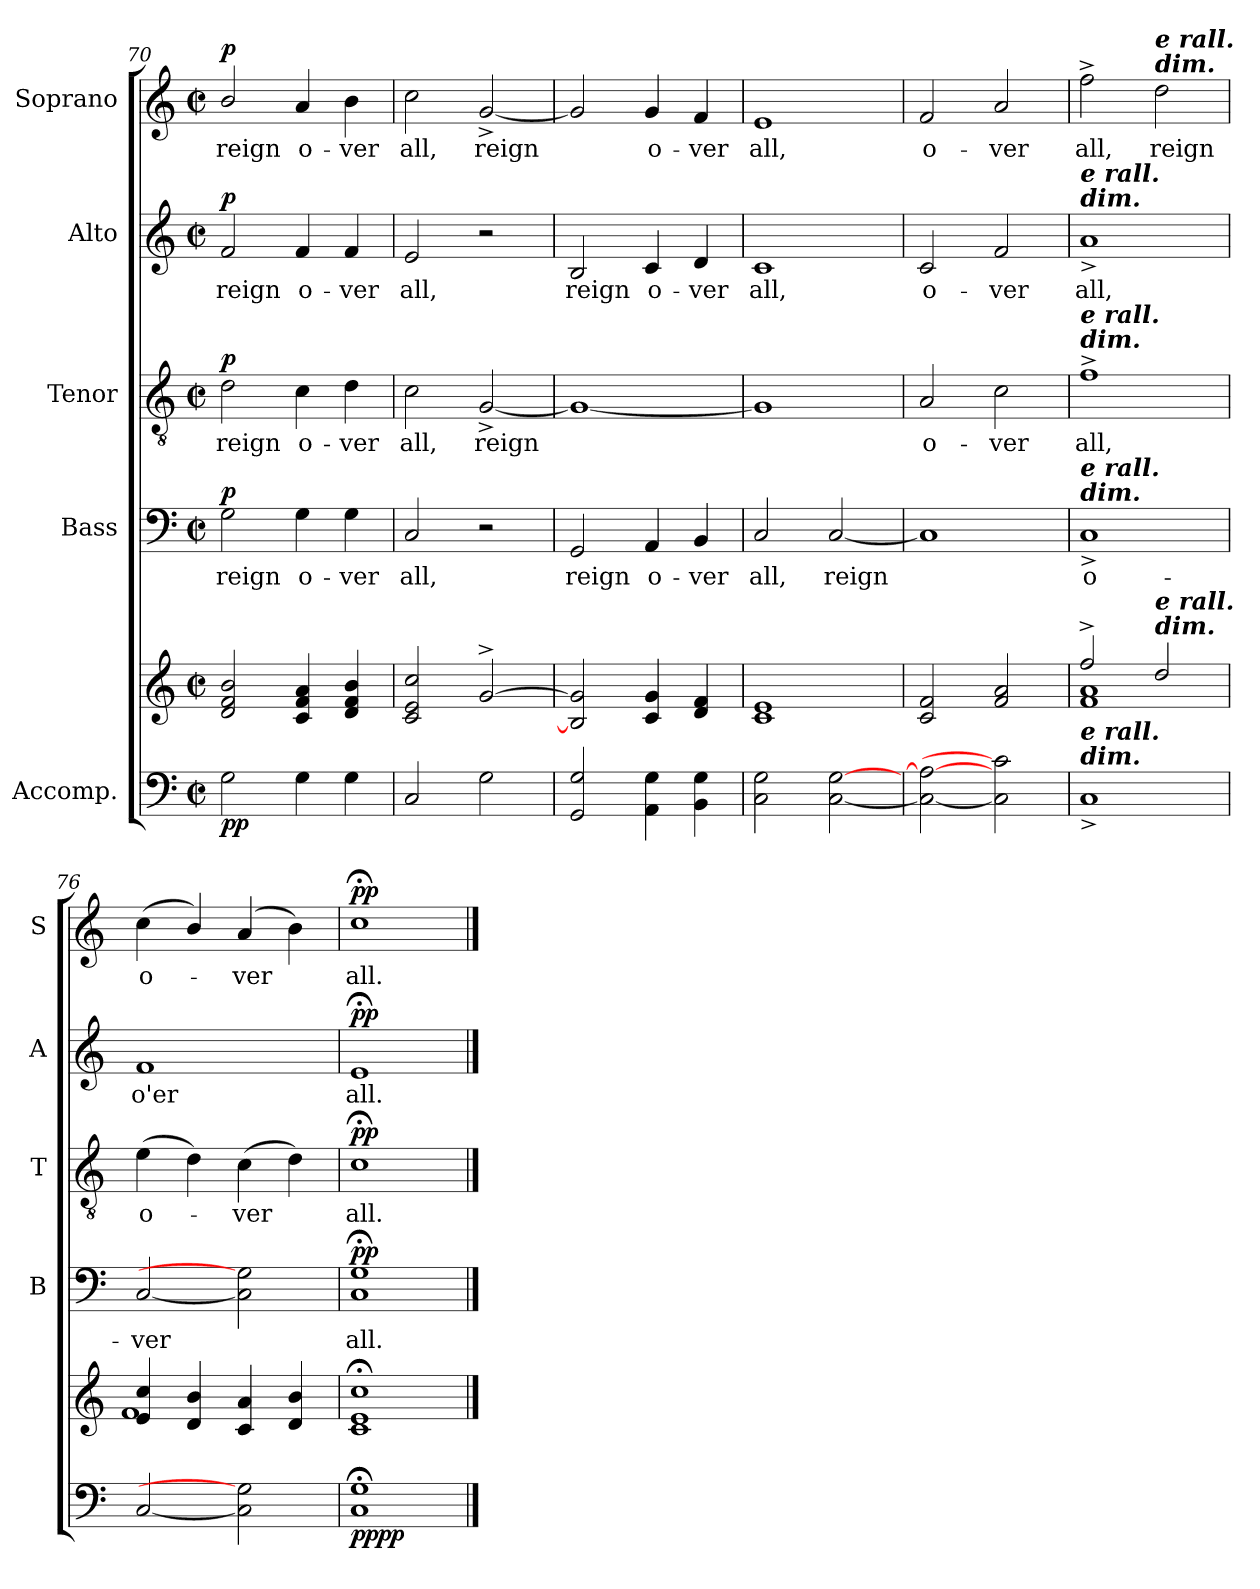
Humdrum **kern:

**kern	**kern	**dynam	**kern	**text	**dynam	**kern	**text	**dynam	**kern	**text	**dynam	**kern	**text	**dynam
*part5	*part5	*part5	*part4	*part4	*part4	*part3	*part3	*part3	*part2	*part2	*part2	*part1	*part1	*part1
*staff6	*staff5	*staff5/6	*staff4	*staff4	*staff4	*staff3	*staff3	*staff3	*staff2	*staff2	*staff2	*staff1	*staff1	*staff1
*I"Accomp.	*	*	*I"Bass	*	*	*I"Tenor	*	*	*I"Alto	*	*	*I"Soprano	*	*
*	*	*	*I'B	*	*	*I'T	*	*	*I'A	*	*	*I'S	*	*
!!LO:LB:g=z
*clefF4	*clefG2	*	*clefF4	*	*	*clefGv2	*	*	*clefG2	*	*	*clefG2	*	*
*k[]	*k[]	*	*k[]	*	*	*k[]	*	*	*k[]	*	*	*k[]	*	*
*C:	*C:	*	*C:	*	*	*C:	*	*	*C:	*	*	*C:	*	*
*M2/2	*M2/2	*	*M2/2	*	*	*M2/2	*	*	*M2/2	*	*	*M2/2	*	*
*met(c|)	*met(c|)	*	*met(c|)	*	*	*met(c|)	*	*	*met(c|)	*	*	*met(c|)	*	*
=70	=70	=70	=70	=70	=70	=70	=70	=70	=70	=70	=70	=70	=70	=70
*	*^	*	*	*	*	*	*	*	*	*	*	*	*	*
!	!	!	!LO:DY:b=2	!	!LO:LY:b	!	!	!LO:LY:b	!	!	!LO:LY:b	!	!	!LO:LY:b	!
!	!	!	!LO:DY:n=1:b	!	!	!LO:DY:b	!	!	!LO:DY:b	!	!	!LO:DY:b	!	!	!LO:DY:b
2G	2d/ 2f/ 2b/	1ryy	p p	2G	reign	p	2d	reign	p	2f	reign	p	2b/	reign	p
!	!	!	!	!	!LO:LY:b	!	!	!LO:LY:b	!	!	!LO:LY:b	!	!	!LO:LY:b	!
4G	4c 4f 4a	.	.	4G	o-	.	4c	o-	.	4f	o-	.	4a	o-	.
!	!	!	!	!	!LO:LY:b	!	!	!LO:LY:b	!	!	!LO:LY:b	!	!	!LO:LY:b	!
4G	4d 4f 4b	.	.	4G	-ver	.	4d	-ver	.	4f	-ver	.	4b	-ver	.
=71	=71	=71	=71	=71	=71	=71	=71	=71	=71	=71	=71	=71	=71	=71	=71
!	!	!	!	!	!LO:LY:b	!	!	!LO:LY:b	!	!	!LO:LY:b	!	!	!LO:LY:b	!
2C	2c 2e 2cc	1ryy	.	2C	all,	.	2c	all,	.	2e	all,	.	2cc	all,	.
!	!	!	!	!	!	!	!	!LO:LY:b	!	!	!	!	!	!LO:LY:b	!
2G	[2g^	.	.	2r	.	.	[2G^	reign	.	2r	.	.	[2g^	reign	.
=72	=72	=72	=72	=72	=72	=72	=72	=72	=72	=72	=72	=72	=72	=72	=72
!	!	!	!	!	!LO:LY:b	!	!	!	!	!	!LO:LY:b	!	!	!	!
2GG 2G	2B] 2g]	1ryy	.	2GG	reign	.	1G_	.	.	2B	reign	.	2g]	.	.
!	!	!	!	!	!LO:LY:b	!	!	!	!	!	!LO:LY:b	!	!	!LO:LY:b	!
4AA 4G	4c 4g	.	.	4AA	o-	.	.	.	.	4c	o-	.	4g	o-	.
!	!	!	!	!	!LO:LY:b	!	!	!	!	!	!LO:LY:b	!	!	!LO:LY:b	!
4BB 4G	4d 4f	.	.	4BB	-ver	.	.	.	.	4d	-ver	.	4f	-ver	.
=73	=73	=73	=73	=73	=73	=73	=73	=73	=73	=73	=73	=73	=73	=73	=73
!	!	!	!	!	!LO:LY:b	!	!	!	!	!	!LO:LY:b	!	!	!LO:LY:b	!
2C 2G	1c 1e	1ryy	.	2C	all,	.	1G]	.	.	1c	all,	.	1e	all,	.
!	!	!	!	!	!LO:LY:b	!	!	!	!	!	!	!	!	!	!
[2C [2G	.	.	.	[2C	reign	.	.	.	.	.	.	.	.	.	.
=74	=74	=74	=74	=74	=74	=74	=74	=74	=74	=74	=74	=74	=74	=74	=74
!	!	!	!	!	!	!	!	!LO:LY:b	!	!	!LO:LY:b	!	!	!LO:LY:b	!
2C_ 2A_	2c 2f	1ryy	.	1C]	.	.	2A	o-	.	2c	o-	.	2f	o-	.
!	!	!	!	!	!	!	!	!LO:LY:b	!	!	!LO:LY:b	!	!	!LO:LY:b	!
2C] 2c]	2f 2a	.	.	.	.	.	2c	-ver	.	2f	-ver	.	2a	-ver	.
=75	=75	=75	=75	=75	=75	=75	=75	=75	=75	=75	=75	=75	=75	=75	=75
!	!	!	!	!	!	!	!	!	!	!LO:TX:a:Bi:t=dim.	!	!	!	!	!
!	!	!	!	!	!	!	!	!	!	!LO:TX:a:Bi:t=e rall.	!	!	!	!	!
!	!	!	!	!	!	!	!LO:TX:a:Bi:t=dim.	!	!	!	!	!	!	!	!
!	!	!	!	!	!	!	!LO:TX:a:Bi:t=e rall.	!	!	!	!	!	!	!	!
!	!	!	!	!LO:TX:a:Bi:t=dim.	!	!	!	!	!	!	!	!	!	!	!
!	!	!	!	!LO:TX:a:Bi:t=e rall.	!	!	!	!	!	!	!	!	!	!	!
!LO:TX:a:Bi:t=dim.	!	!	!	!	!	!	!	!	!	!	!	!	!	!	!
!LO:TX:a:Bi:t=e rall.	!	!	!	!	!	!	!	!	!	!	!	!	!	!	!
!	!	!	!	!	!LO:LY:b	!	!	!LO:LY:b	!	!	!LO:LY:b	!	!	!LO:LY:b	!
1C^	2ff^/	1f\ 1a\	.	1C^	o-	.	1f^	all,	.	1a^	all,	.	2ff^	all,	.
!	!	!	!	!	!	!	!	!	!	!	!	!	!LO:TX:a:Bi:t=dim.	!	!
!	!	!	!	!	!	!	!	!	!	!	!	!	!LO:TX:a:Bi:t=e rall.	!	!
!	!LO:TX:a:Bi:t=dim.	!	!	!	!	!	!	!	!	!	!	!	!	!	!
!	!LO:TX:a:Bi:t=e rall.	!	!	!	!	!	!	!	!	!	!	!	!	!	!
!	!	!	!	!	!	!	!	!	!	!	!	!	!	!LO:LY:b	!
.	2dd/	.	.	.	.	.	.	.	.	.	.	.	2dd	reign	.
=76	=76	=76	=76	=76	=76	=76	=76	=76	=76	=76	=76	=76	=76	=76	=76
!	!	!	!	!	!LO:LY:b	!	!	!LO:LY:b	!	!	!LO:LY:b	!	!	!LO:LY:b	!
[2C	4e/ 4cc/	1f\	.	[2C	-ver	.	(>4e	o-	.	1f	o'er	.	(<4cc	o-	.
.	4d/ 4b/	.	.	.	.	.	4d)	.	.	.	.	.	4b/)	.	.
!	!	!	!	!	!	!	!	!LO:LY:b	!	!	!	!	!	!LO:LY:b	!
2C] 2G]	4c 4a	.	.	2C] 2G]	.	.	(>4c	ver	.	.	.	.	(<4a	ver	.
.	4d/ 4b/	.	.	.	.	.	4d)	.	.	.	.	.	4b)	.	.
=77	=77	=77	=77	=77	=77	=77	=77	=77	=77	=77	=77	=77	=77	=77	=77
!	!	!	!LO:DY:b=2	!	!LO:LY:b	!	!	!LO:LY:b	!	!	!LO:LY:b	!	!	!LO:LY:b	!
!	!	!	!LO:DY:n=1:b	!	!	!LO:DY:b	!	!	!LO:DY:b	!	!	!LO:DY:b	!	!	!LO:DY:b
1C;< 1G;<	1c;< 1e;< 1cc;<	1ryy	pp pp	1C;< 1G;<	all.	pp	1c;<	all.	pp	1e;<	all.	pp	1cc;<	all.	pp
*	*v	*v	*	*	*	*	*	*	*	*	*	*	*	*	*
==	==	==	==	==	==	==	==	==	==	==	==	==	==	==
*-	*-	*-	*-	*-	*-	*-	*-	*-	*-	*-	*-	*-	*-	*-
